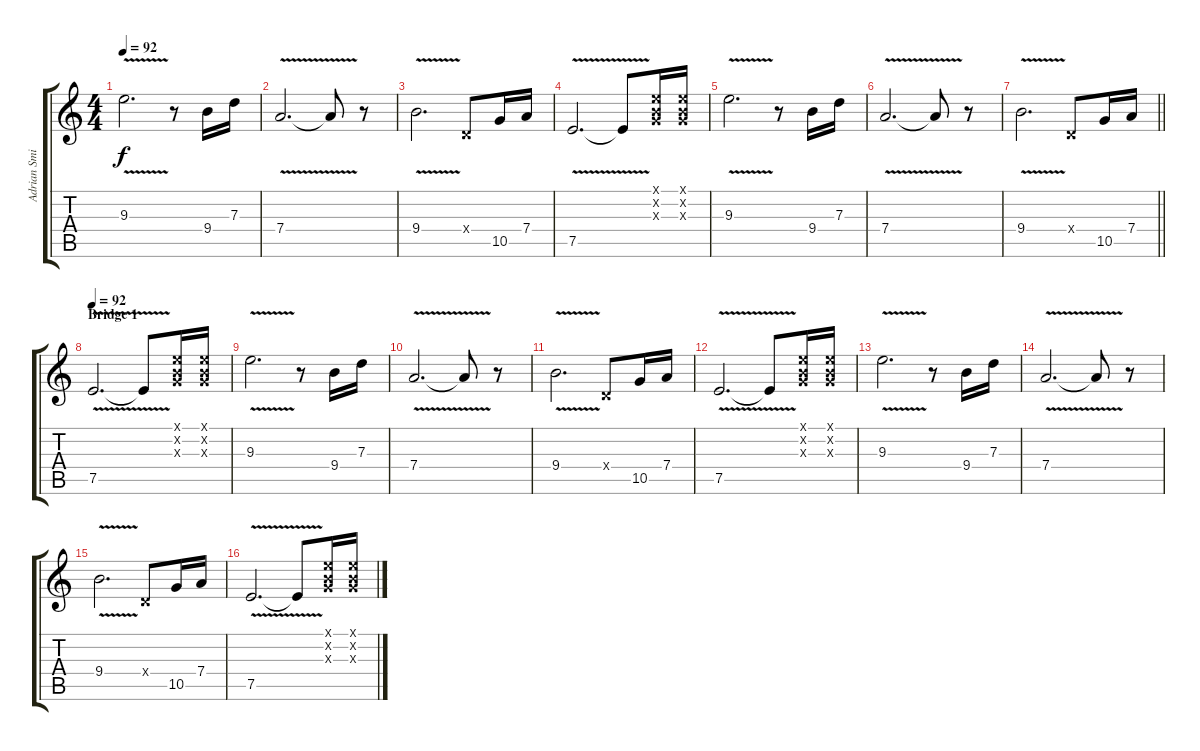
\track ("Adrian Smith" "Adrian Smi") {instrument overdrivenguitar}
\staff {score tabs}
\tuning (E4 B3 G3 D3 A2 E2) {hide}
\ts (4 4)
\tempo 92
\clef g2
\ks c
9.3{v}.2{d dy f} r.8 9.4.16 7.3.16 |
7.4{v}.2{d} 7.4{t}.8 r.8 |
9.4{v}.2{d} 0.4{x}.8 10.5.16 7.4.16 |
7.5{v}.2{d} 7.5{t}.8 (0.1{x} 0.2{x} 0.3{x}).16 (0.1{x} 0.2{x} 0.3{x}).16 |
9.3{v}.2{d} r.8 9.4.16 7.3.16 |
7.4{v}.2{d} 7.4{t}.8 r.8 |
\barLineRight lightlight
9.4{v}.2{d} 0.4{x}.8 10.5.16 7.4.16 |
\section ("" "Bridge 1")
\tempo 92
7.5{v}.2{d} 7.5{t}.8 (0.1{x} 0.2{x} 0.3{x}).16 (0.1{x} 0.2{x} 0.3{x}).16 |
9.3{v}.2{d} r.8 9.4.16 7.3.16 |
7.4{v}.2{d} 7.4{t}.8 r.8 |
9.4{v}.2{d} 0.4{x}.8 10.5.16 7.4.16 |
7.5{v}.2{d} 7.5{t}.8 (0.1{x} 0.2{x} 0.3{x}).16 (0.1{x} 0.2{x} 0.3{x}).16 |
9.3{v}.2{d} r.8 9.4.16 7.3.16 |
7.4{v}.2{d} 7.4{t}.8 r.8 |
9.4{v}.2{d} 0.4{x}.8 10.5.16 7.4.16 |
7.5{v}.2{d} 7.5{t}.8 (0.1{x} 0.2{x} 0.3{x}).16 (0.1{x} 0.2{x} 0.3{x}).16
